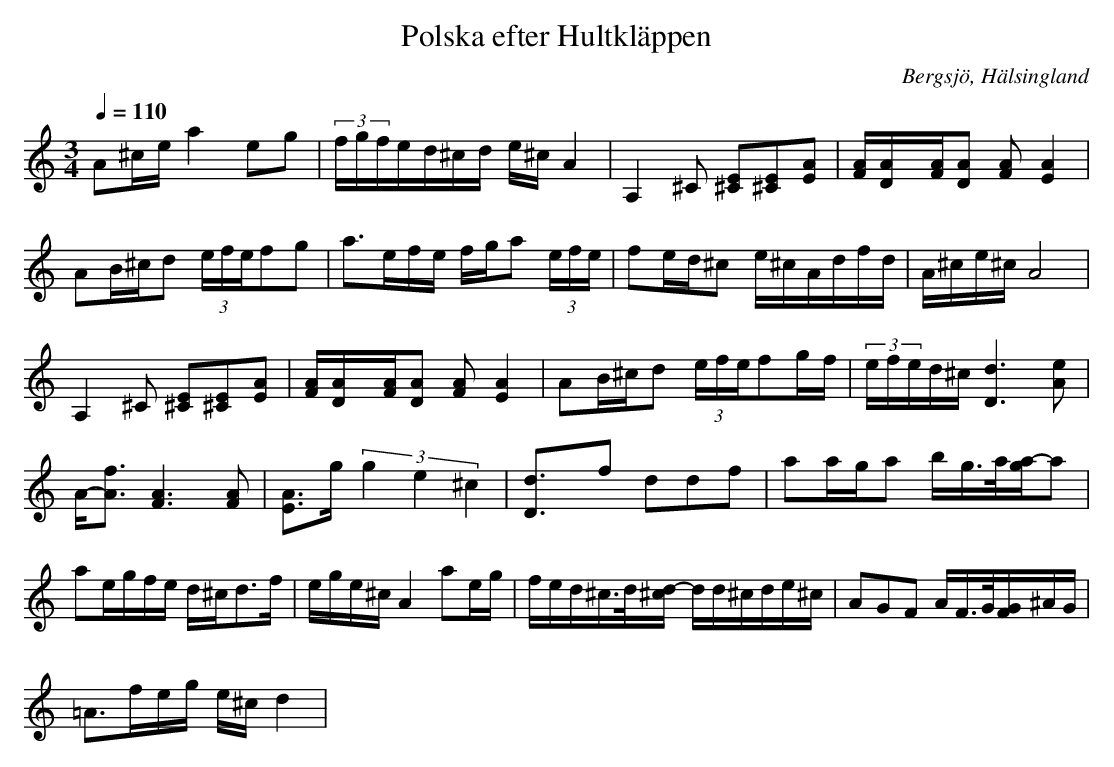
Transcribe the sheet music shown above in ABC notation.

X:1
T:Polska efter Hultkläppen
O: Bergsjö, Hälsingland
M:3/4
L:1/16
Q:1/4=110
K:Am
A2^cea4e2g2                      | (3fgfed^cd          e^cA4         | A,4^C2        [E2^C2][E2^C2][A2E2] | [AF][AD]x[AF][A2D2]  [A2F2][A4E4] |
A2B^cd2     (3efef2g2            | a3efe               fga2 (3efe    | f2ed^c2       e^cAdfd              | A^ce^cA8                          |
A,4^C2      [E2^C2][E2^C2][A2E2] | [AF][AD]x[AF][A2D2] [A2F2] [A4E4] | A2B^cd2       (3efef2gf            | (3efed^c[d6D6][e2A2]              |
A-[f3A3]    [A6F6][A2F2]         | [A3E3]g             (3g4e4^c4     | [d3D3]xf2     d2d2f2               | a2aga2               bg>a[a-g]a2  |
a2egfe      d^c2<d2f             | ege^cA4a2eg                       | fed^c>d[d-^c] dd^cde^c             | A2G2F2               AF>G[GF]^AG  |
=A3feg      e^cd4                |
